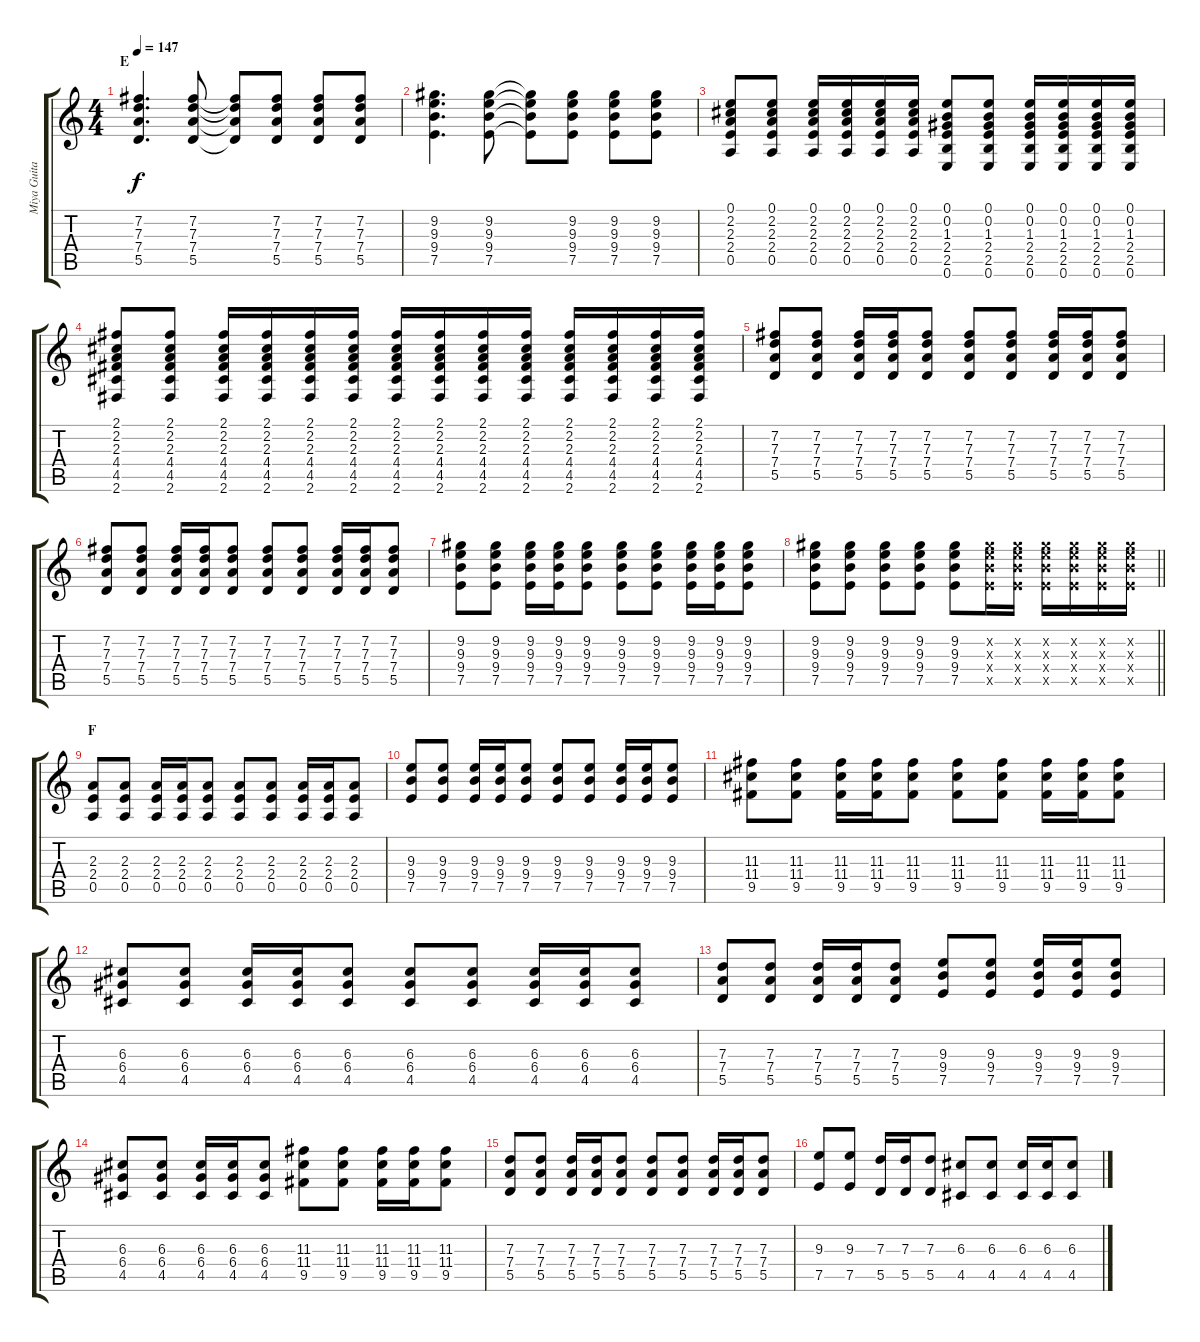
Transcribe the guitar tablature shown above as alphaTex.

\track ("Miya Guitar II" "Miya Guita") {instrument distortionguitar}
\staff {score tabs}
\tuning (E4 B3 G3 D3 A2 E2) {hide}
\ts (4 4)
\section ("" "E")
\tempo 147
\clef g2
\ks c
(7.2 7.3 7.4 5.5).4{d dy f} (7.2 7.3 7.4 5.5).8 (7.2{t} 7.3{t} 7.4{t} 5.5{t}).8 (7.2 7.3 7.4 5.5).8 (7.2 7.3 7.4 5.5).8 (7.2 7.3 7.4 5.5).8 |
(9.2 9.3 9.4 7.5).4{d} (9.2 9.3 9.4 7.5).8 (9.2{t} 9.3{t} 9.4{t} 7.5{t}).8 (9.2 9.3 9.4 7.5).8 (9.2 9.3 9.4 7.5).8 (9.2 9.3 9.4 7.5).8 |
(0.1 2.2 2.3 2.4 0.5).8 (0.1 2.2 2.3 2.4 0.5).8 (0.1 2.2 2.3 2.4 0.5).16 (0.1 2.2 2.3 2.4 0.5).16 (0.1 2.2 2.3 2.4 0.5).16 (0.1 2.2 2.3 2.4 0.5).16 (0.1 0.2 1.3 2.4 2.5 0.6).8 (0.1 0.2 1.3 2.4 2.5 0.6).8 (0.1 0.2 1.3 2.4 2.5 0.6).16 (0.1 0.2 1.3 2.4 2.5 0.6).16 (0.1 0.2 1.3 2.4 2.5 0.6).16 (0.1 0.2 1.3 2.4 2.5 0.6).16 |
(2.1 2.2 2.3 4.4 4.5 2.6).8 (2.1 2.2 2.3 4.4 4.5 2.6).8 (2.1 2.2 2.3 4.4 4.5 2.6).16 (2.1 2.2 2.3 4.4 4.5 2.6).16 (2.1 2.2 2.3 4.4 4.5 2.6).16 (2.1 2.2 2.3 4.4 4.5 2.6).16 (2.1 2.2 2.3 4.4 4.5 2.6).16 (2.1 2.2 2.3 4.4 4.5 2.6).16 (2.1 2.2 2.3 4.4 4.5 2.6).16 (2.1 2.2 2.3 4.4 4.5 2.6).16 (2.1 2.2 2.3 4.4 4.5 2.6).16 (2.1 2.2 2.3 4.4 4.5 2.6).16 (2.1 2.2 2.3 4.4 4.5 2.6).16 (2.1 2.2 2.3 4.4 4.5 2.6).16 |
(7.2 7.3 7.4 5.5).8 (7.2 7.3 7.4 5.5).8 (7.2 7.3 7.4 5.5).16 (7.2 7.3 7.4 5.5).16 (7.2 7.3 7.4 5.5).8 (7.2 7.3 7.4 5.5).8 (7.2 7.3 7.4 5.5).8 (7.2 7.3 7.4 5.5).16 (7.2 7.3 7.4 5.5).16 (7.2 7.3 7.4 5.5).8 |
(7.2 7.3 7.4 5.5).8 (7.2 7.3 7.4 5.5).8 (7.2 7.3 7.4 5.5).16 (7.2 7.3 7.4 5.5).16 (7.2 7.3 7.4 5.5).8 (7.2 7.3 7.4 5.5).8 (7.2 7.3 7.4 5.5).8 (7.2 7.3 7.4 5.5).16 (7.2 7.3 7.4 5.5).16 (7.2 7.3 7.4 5.5).8 |
(9.2 9.3 9.4 7.5).8 (9.2 9.3 9.4 7.5).8 (9.2 9.3 9.4 7.5).16 (9.2 9.3 9.4 7.5).16 (9.2 9.3 9.4 7.5).8 (9.2 9.3 9.4 7.5).8 (9.2 9.3 9.4 7.5).8 (9.2 9.3 9.4 7.5).16 (9.2 9.3 9.4 7.5).16 (9.2 9.3 9.4 7.5).8 |
\barLineRight lightlight
(9.2 9.3 9.4 7.5).8 (9.2 9.3 9.4 7.5).8 (9.2 9.3 9.4 7.5).8 (9.2 9.3 9.4 7.5).8 (9.2 9.3 9.4 7.5).8 (9.2{x} 9.3{x} 9.4{x} 7.5{x}).16 (9.2{x} 9.3{x} 9.4{x} 7.5{x}).16 (9.2{x} 9.3{x} 9.4{x} 7.5{x}).16 (9.2{x} 9.3{x} 9.4{x} 7.5{x}).16 (9.2{x} 9.3{x} 9.4{x} 7.5{x}).16 (9.2{x} 9.3{x} 9.4{x} 7.5{x}).16 |
\section ("" "F")
(2.3 2.4 0.5).8 (2.3 2.4 0.5).8 (2.3 2.4 0.5).16 (2.3 2.4 0.5).16 (2.3 2.4 0.5).8 (2.3 2.4 0.5).8 (2.3 2.4 0.5).8 (2.3 2.4 0.5).16 (2.3 2.4 0.5).16 (2.3 2.4 0.5).8 |
(9.3 9.4 7.5).8 (9.3 9.4 7.5).8 (9.3 9.4 7.5).16 (9.3 9.4 7.5).16 (9.3 9.4 7.5).8 (9.3 9.4 7.5).8 (9.3 9.4 7.5).8 (9.3 9.4 7.5).16 (9.3 9.4 7.5).16 (9.3 9.4 7.5).8 |
(11.3 11.4 9.5).8 (11.3 11.4 9.5).8 (11.3 11.4 9.5).16 (11.3 11.4 9.5).16 (11.3 11.4 9.5).8 (11.3 11.4 9.5).8 (11.3 11.4 9.5).8 (11.3 11.4 9.5).16 (11.3 11.4 9.5).16 (11.3 11.4 9.5).8 |
(6.3 6.4 4.5).8 (6.3 6.4 4.5).8 (6.3 6.4 4.5).16 (6.3 6.4 4.5).16 (6.3 6.4 4.5).8 (6.3 6.4 4.5).8 (6.3 6.4 4.5).8 (6.3 6.4 4.5).16 (6.3 6.4 4.5).16 (6.3 6.4 4.5).8 |
(7.3 7.4 5.5).8 (7.3 7.4 5.5).8 (7.3 7.4 5.5).16 (7.3 7.4 5.5).16 (7.3 7.4 5.5).8 (9.3 9.4 7.5).8 (9.3 9.4 7.5).8 (9.3 9.4 7.5).16 (9.3 9.4 7.5).16 (9.3 9.4 7.5).8 |
(6.3 6.4 4.5).8 (6.3 6.4 4.5).8 (6.3 6.4 4.5).16 (6.3 6.4 4.5).16 (6.3 6.4 4.5).8 (11.3 11.4 9.5).8 (11.3 11.4 9.5).8 (11.3 11.4 9.5).16 (11.3 11.4 9.5).16 (11.3 11.4 9.5).8 |
(7.3 7.4 5.5).8 (7.3 7.4 5.5).8 (7.3 7.4 5.5).16 (7.3 7.4 5.5).16 (7.3 7.4 5.5).8 (7.3 7.4 5.5).8 (7.3 7.4 5.5).8 (7.3 7.4 5.5).16 (7.3 7.4 5.5).16 (7.3 7.4 5.5).8 |
(9.3 7.5).8 (9.3 7.5).8 (7.3 5.5).16 (7.3 5.5).16 (7.3 5.5).8 (6.3 4.5).8 (6.3 4.5).8 (6.3 4.5).16 (6.3 4.5).16 (6.3 4.5).8
